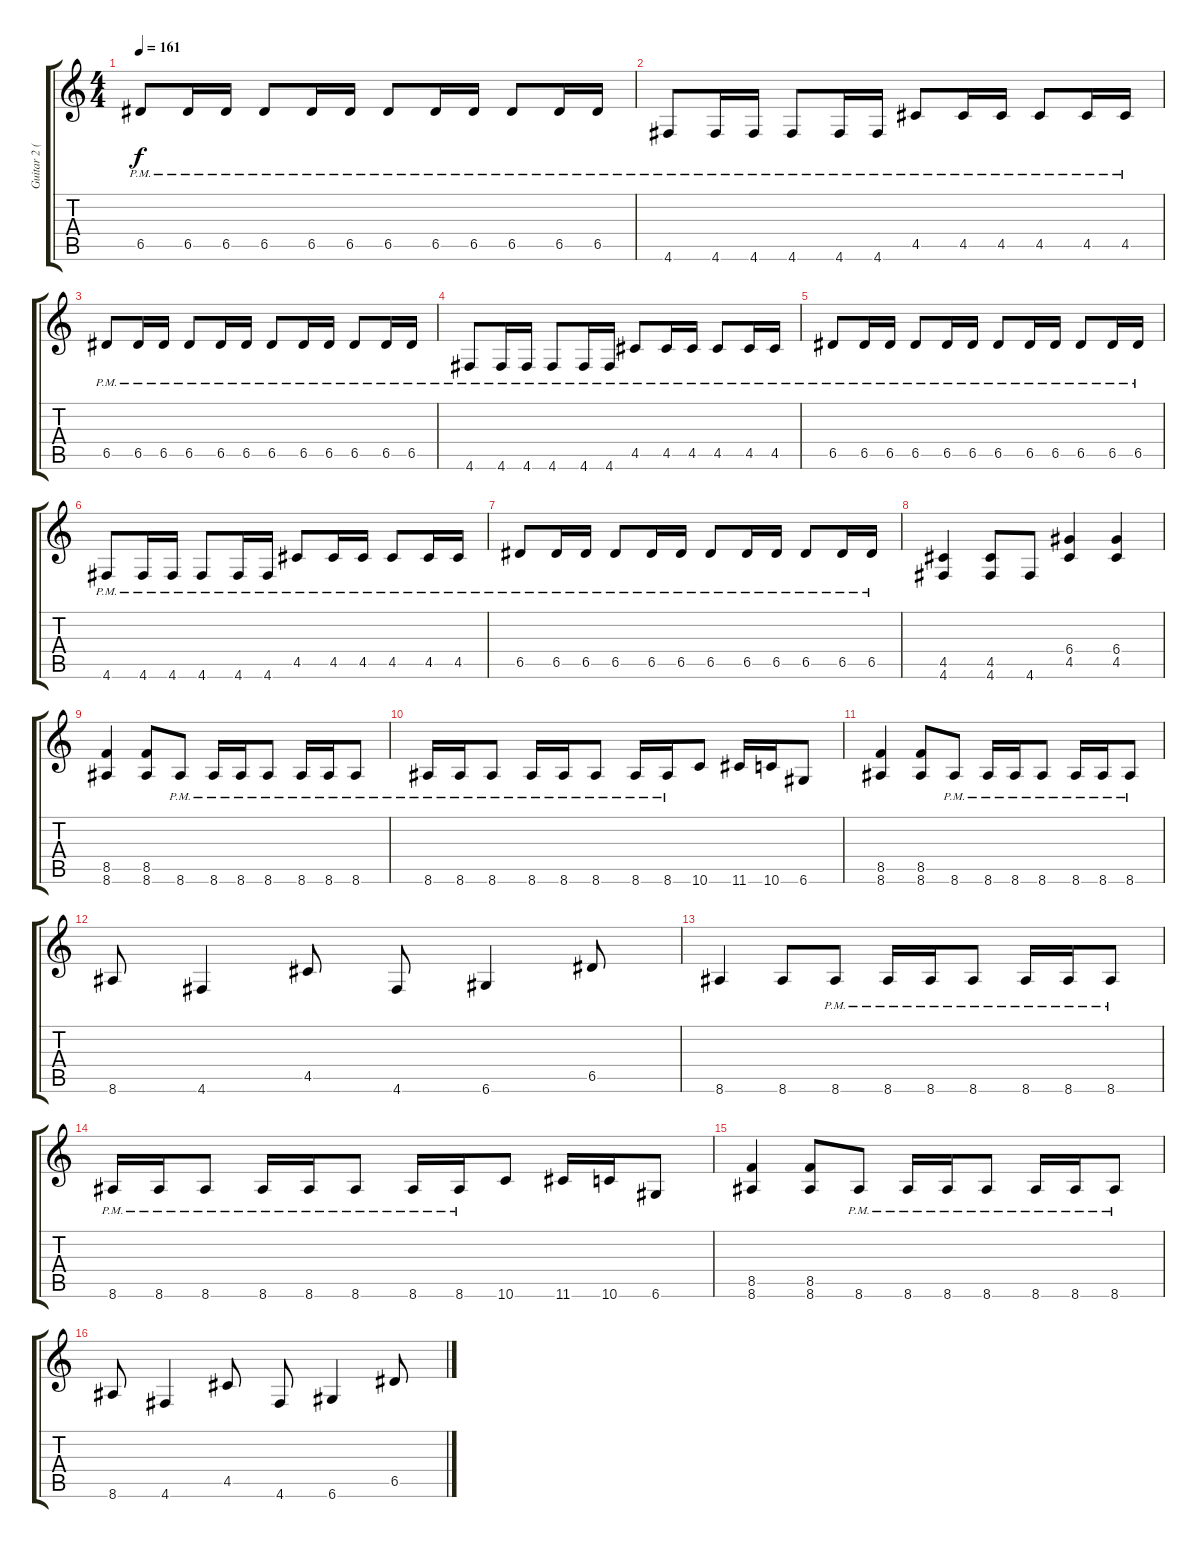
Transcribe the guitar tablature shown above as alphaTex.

\track ("Guitar 2 (Rhythm)" "Guitar 2 (") {instrument overdrivenguitar}
\staff {score tabs}
\tuning (E4 B3 G3 D3 A2 D2) {hide}
\ts (4 4)
\tempo 161
\clef g2
\ks c
6.5{pm}.8{dy f} 6.5{pm}.16 6.5{pm}.16 6.5{pm}.8 6.5{pm}.16 6.5{pm}.16 6.5{pm}.8 6.5{pm}.16 6.5{pm}.16 6.5{pm}.8 6.5{pm}.16 6.5{pm}.16 |
4.6{pm}.8 4.6{pm}.16 4.6{pm}.16 4.6{pm}.8 4.6{pm}.16 4.6{pm}.16 4.5{pm}.8 4.5{pm}.16 4.5{pm}.16 4.5{pm}.8 4.5{pm}.16 4.5{pm}.16 |
6.5{pm}.8 6.5{pm}.16 6.5{pm}.16 6.5{pm}.8 6.5{pm}.16 6.5{pm}.16 6.5{pm}.8 6.5{pm}.16 6.5{pm}.16 6.5{pm}.8 6.5{pm}.16 6.5{pm}.16 |
4.6{pm}.8 4.6{pm}.16 4.6{pm}.16 4.6{pm}.8 4.6{pm}.16 4.6{pm}.16 4.5{pm}.8 4.5{pm}.16 4.5{pm}.16 4.5{pm}.8 4.5{pm}.16 4.5{pm}.16 |
6.5{pm}.8 6.5{pm}.16 6.5{pm}.16 6.5{pm}.8 6.5{pm}.16 6.5{pm}.16 6.5{pm}.8 6.5{pm}.16 6.5{pm}.16 6.5{pm}.8 6.5{pm}.16 6.5{pm}.16 |
4.6{pm}.8 4.6{pm}.16 4.6{pm}.16 4.6{pm}.8 4.6{pm}.16 4.6{pm}.16 4.5{pm}.8 4.5{pm}.16 4.5{pm}.16 4.5{pm}.8 4.5{pm}.16 4.5{pm}.16 |
6.5{pm}.8 6.5{pm}.16 6.5{pm}.16 6.5{pm}.8 6.5{pm}.16 6.5{pm}.16 6.5{pm}.8 6.5{pm}.16 6.5{pm}.16 6.5{pm}.8 6.5{pm}.16 6.5{pm}.16 |
(4.5 4.6).4 (4.5 4.6).8 4.6.8 (6.4 4.5).4 (6.4 4.5).4 |
(8.5 8.6).4 (8.5 8.6).8 8.6{pm}.8 8.6{pm}.16 8.6{pm}.16 8.6{pm}.8 8.6{pm}.16 8.6{pm}.16 8.6{pm}.8 |
8.6{pm}.16 8.6{pm}.16 8.6{pm}.8 8.6{pm}.16 8.6{pm}.16 8.6{pm}.8 8.6{pm}.16 8.6{pm}.16 10.6.8 11.6.16 10.6.16 6.6.8 |
(8.5 8.6).4 (8.5 8.6).8 8.6{pm}.8 8.6{pm}.16 8.6{pm}.16 8.6{pm}.8 8.6{pm}.16 8.6{pm}.16 8.6{pm}.8 |
8.6.8 4.6.4 4.5.8 4.6.8 6.6.4 6.5.8 |
8.6.4 8.6.8 8.6{pm}.8 8.6{pm}.16 8.6{pm}.16 8.6{pm}.8 8.6{pm}.16 8.6{pm}.16 8.6{pm}.8 |
8.6{pm}.16 8.6{pm}.16 8.6{pm}.8 8.6{pm}.16 8.6{pm}.16 8.6{pm}.8 8.6{pm}.16 8.6{pm}.16 10.6.8 11.6.16 10.6.16 6.6.8 |
(8.5 8.6).4 (8.5 8.6).8 8.6{pm}.8 8.6{pm}.16 8.6{pm}.16 8.6{pm}.8 8.6{pm}.16 8.6{pm}.16 8.6{pm}.8 |
8.6.8 4.6.4 4.5.8 4.6.8 6.6.4 6.5.8
